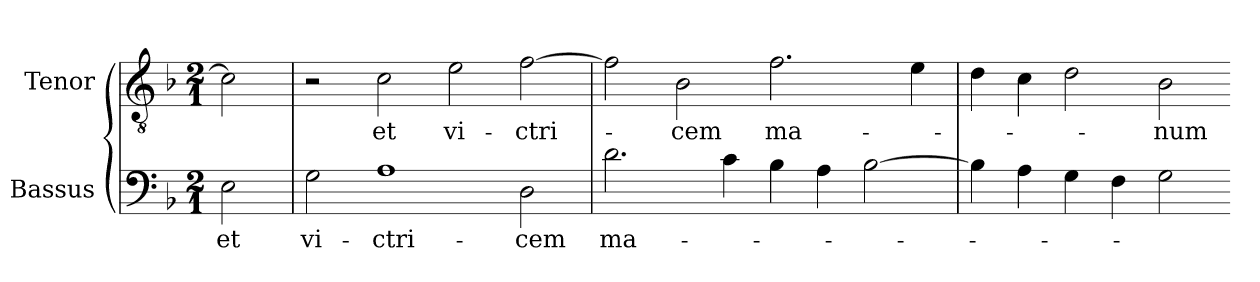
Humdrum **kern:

**kern	**text	**kern	**text
*part2	*part2	*part1	*part1
*staff2	*staff2	*staff1	*staff1
*I"Bassus	*	*I"Tenor	*
*I'B	*	*I'T	*
*clefF4	*	*clefGv2	*
*k[b-]	*	*k[b-]	*
*F:	*	*F:	*
*M2/1	*	*M2/1	*
=	=	=	=
2E	et	2c]	.
=18	=18	=18	=18
2G	vi-	2r	.
1A	-ctri-	2c	et
.	.	2e	vi-
2D	-cem	[2f	-ctri-
=19	=19	=19	=19
2.d	ma-	2f]	.
.	.	2B-	-cem
4c	.	.	.
4B-	.	2.f	ma-
4A	.	.	.
[2B-	.	.	.
.	.	4e	.
=20	=20	=20	=20
4B-]	.	4d	.
4A	.	4c	.
4G	.	2d	.
4F	.	.	.
2G	.	2B-	-num
=-	=-	=-	=-
*-	*-	*-	*-
